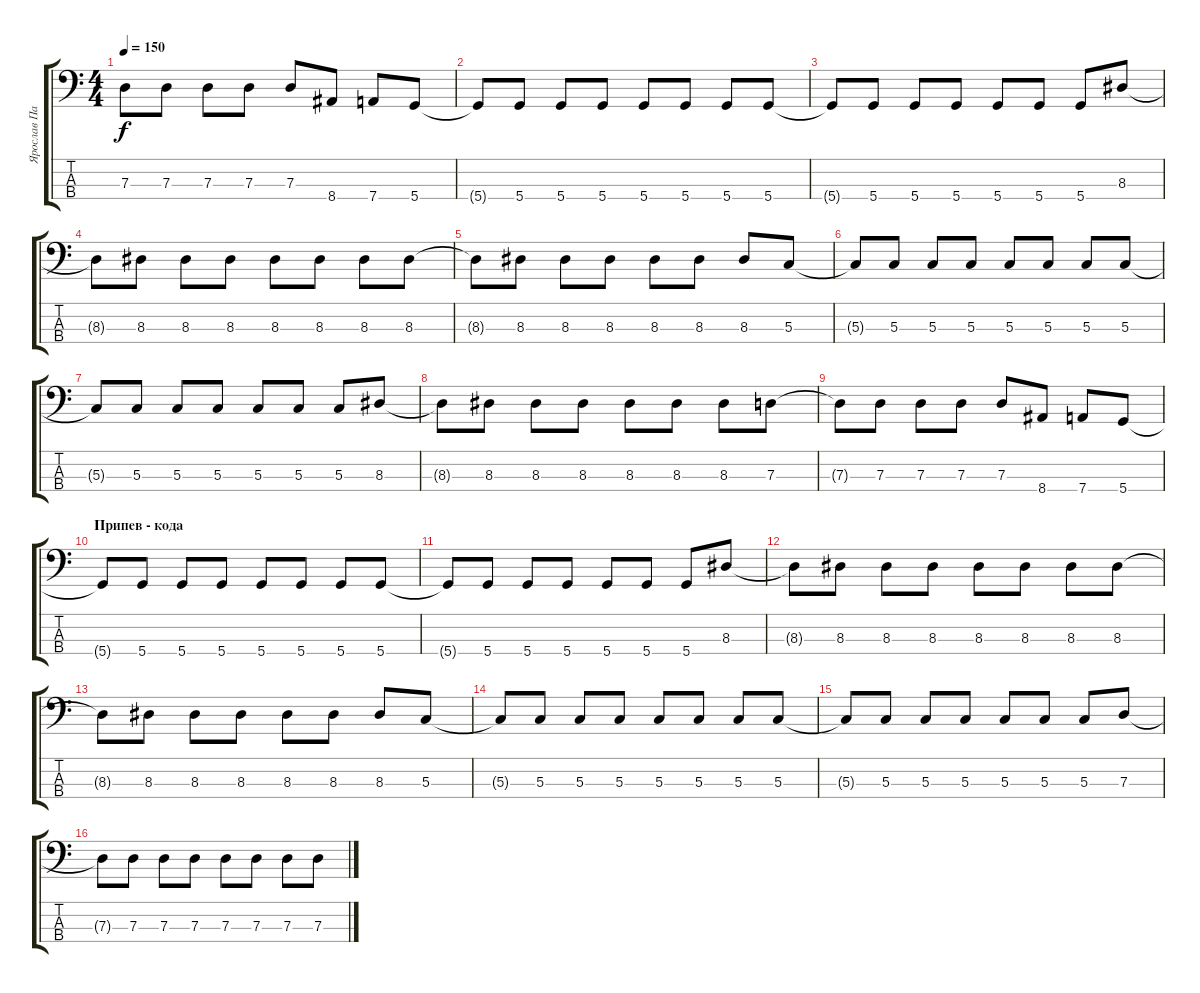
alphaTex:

\track ("Ярослав Пастухов" "Ярослав Па") {instrument electricbassfinger}
\staff {score tabs}
\tuning (F2 C2 G1 D1) {hide}
\ts (4 4)
\tempo 150
\clef f4
\ks c
7.3{t}.8{dy f} 7.3.8 7.3.8 7.3.8 7.3.8 8.4.8 7.4.8 5.4.8 |
5.4{t}.8 5.4.8 5.4.8 5.4.8 5.4.8 5.4.8 5.4.8 5.4.8 |
5.4{t}.8 5.4.8 5.4.8 5.4.8 5.4.8 5.4.8 5.4.8 8.3.8 |
8.3{t}.8 8.3.8 8.3.8 8.3.8 8.3.8 8.3.8 8.3.8 8.3.8 |
8.3{t}.8 8.3.8 8.3.8 8.3.8 8.3.8 8.3.8 8.3.8 5.3.8 |
5.3{t}.8 5.3.8 5.3.8 5.3.8 5.3.8 5.3.8 5.3.8 5.3.8 |
5.3{t}.8 5.3.8 5.3.8 5.3.8 5.3.8 5.3.8 5.3.8 8.3.8 |
8.3{t}.8 8.3.8 8.3.8 8.3.8 8.3.8 8.3.8 8.3.8 7.3.8 |
7.3{t}.8 7.3.8 7.3.8 7.3.8 7.3.8 8.4.8 7.4.8 5.4.8 |
\section ("" "Припев - кода")
5.4{t}.8 5.4.8 5.4.8 5.4.8 5.4.8 5.4.8 5.4.8 5.4.8 |
5.4{t}.8 5.4.8 5.4.8 5.4.8 5.4.8 5.4.8 5.4.8 8.3.8 |
8.3{t}.8 8.3.8 8.3.8 8.3.8 8.3.8 8.3.8 8.3.8 8.3.8 |
8.3{t}.8 8.3.8 8.3.8 8.3.8 8.3.8 8.3.8 8.3.8 5.3.8 |
5.3{t}.8 5.3.8 5.3.8 5.3.8 5.3.8 5.3.8 5.3.8 5.3.8 |
5.3{t}.8 5.3.8 5.3.8 5.3.8 5.3.8 5.3.8 5.3.8 7.3.8 |
7.3{t}.8 7.3.8 7.3.8 7.3.8 7.3.8 7.3.8 7.3.8 7.3.8
